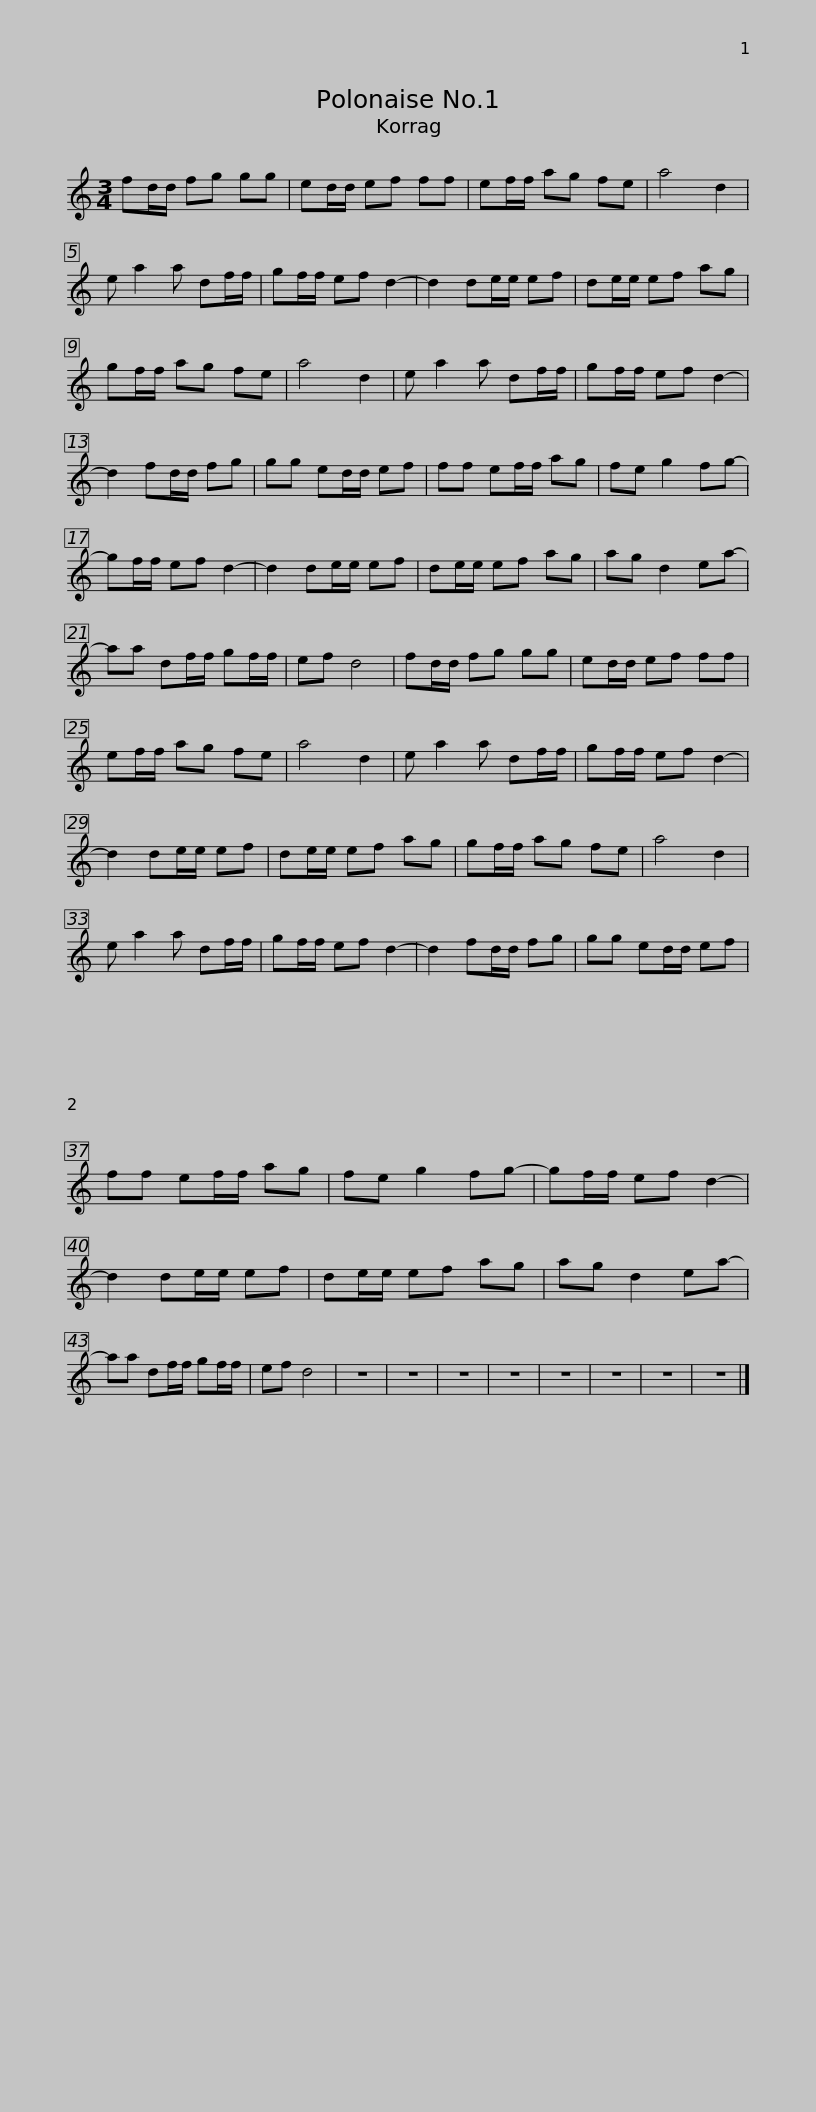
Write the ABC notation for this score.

X:1
L:1/8
M:3/4
I:linebreak $
K:C
V:1 treble
V:1
 fd/d/ fg gg | ed/d/ ef ff | ef/f/ ag fe | a4 d2 | e a2 a df/f/ | %5
 gf/f/ ef d2- |$ d2 de/e/ ef | de/e/ ef ag | gf/f/ ag fe | a4 d2 | %10
 e a2 a df/f/ | gf/f/ ef d2- | d2 fd/d/ fg |$ gg ed/d/ ef | ff ef/f/ ag | %15
 fe g2 fg- | gf/f/ ef d2- | d2 de/e/ ef | de/e/ ef ag |$ ag d2 ea- | %20
 aa df/f/ gf/f/ | ef d4 | fd/d/ fg gg | ed/d/ ef ff | ef/f/ ag fe | %25
 a4 d2 |$ e a2 a df/f/ | gf/f/ ef d2- | d2 de/e/ ef | de/e/ ef ag | %30
 gf/f/ ag fe | a4 d2 | e a2 a df/f/ |$ gf/f/ ef d2- | d2 fd/d/ fg | %35
 gg ed/d/ ef | ff ef/f/ ag | fe g2 fg- | gf/f/ ef d2- |$ d2 de/e/ ef | %40
 de/e/ ef ag | ag d2 ea- | aa df/f/ gf/f/ | ef d4 |$ z6 | %45
 z6 | z6 | z6 | z6 | z6 | %50
 z6 | z6 |] %52
